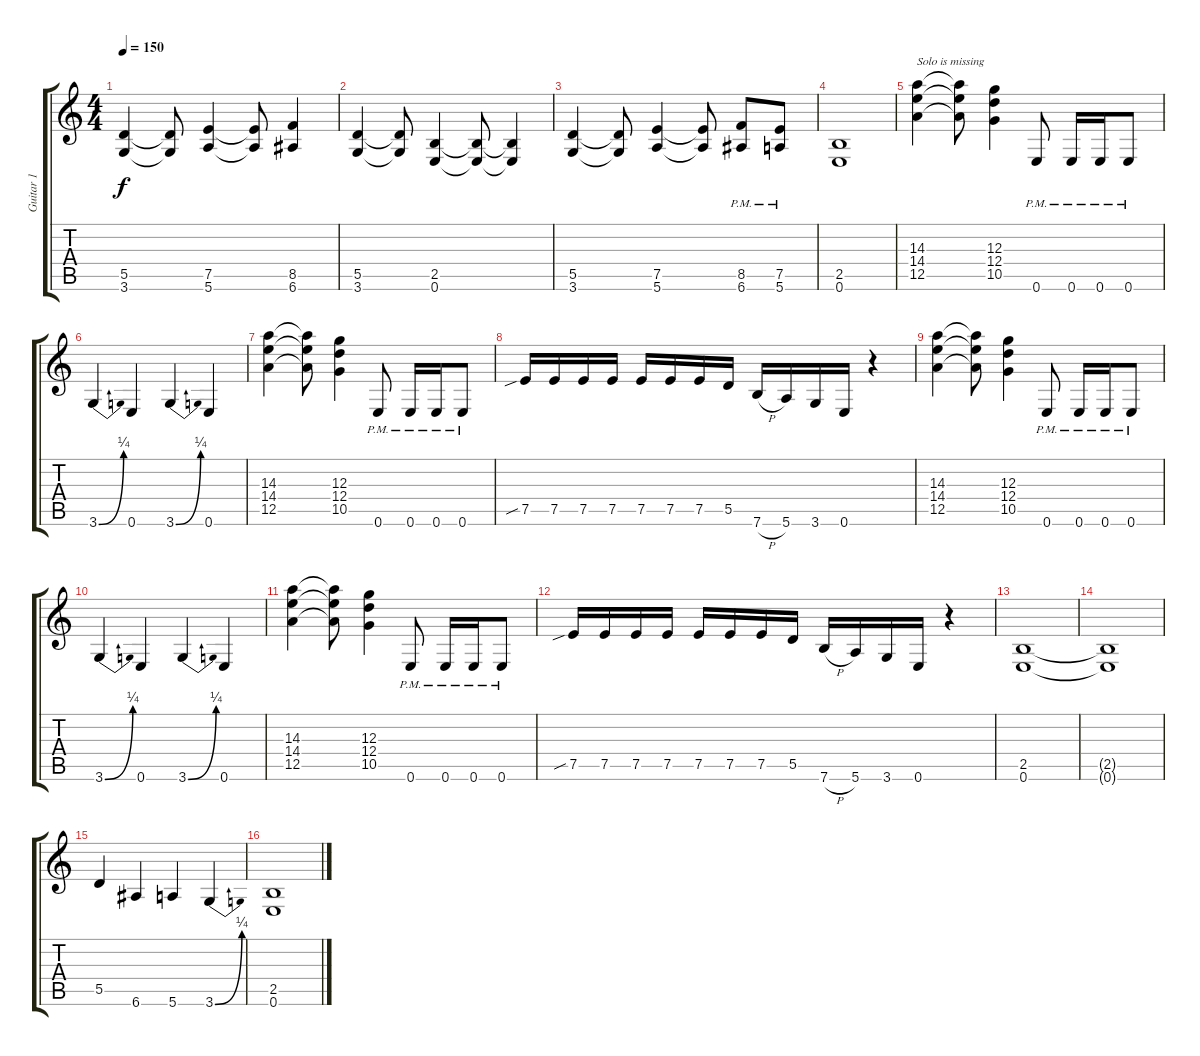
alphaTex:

\track ("Guitar 1" "Guitar 1") {instrument distortionguitar}
\staff {score tabs}
\tuning (E4 B3 G3 D3 A2 E2) {hide}
\ts (4 4)
\tempo 150
\clef g2
\ks c
(5.5 3.6).4{dy f} (5.5{t} 3.6{t}).8 (7.5 5.6).4 (7.5{t} 5.6{t}).8 (8.5 6.6).4 |
(5.5 3.6).4 (5.5{t} 3.6{t}).8 (2.5 0.6).4 (2.5{t} 0.6{t}).8 (2.5{t} 0.6{t}).4 |
(5.5 3.6).4 (5.5{t} 3.6{t}).8 (7.5 5.6).4 (7.5{t} 5.6{t}).8 (8.5{pm} 6.6{pm}).8 (7.5{pm} 5.6{pm}).8 |
(2.5 0.6).1 |
(14.3 14.4 12.5).4{txt "Solo is missing"} (14.3{t} 14.4{t} 12.5{t}).8 (12.3 12.4 10.5).4 0.6{pm}.8 0.6{pm}.16 0.6{pm}.16 0.6{pm}.8 |
3.6{be (bend 0 0 60 1)}.4 0.6.4 3.6{be (bend 0 0 60 1)}.4 0.6.4 |
(14.3 14.4 12.5).4 (14.3{t} 14.4{t} 12.5{t}).8 (12.3 12.4 10.5).4 0.6{pm}.8 0.6{pm}.16 0.6{pm}.16 0.6{pm}.8 |
7.5{sib}.16 7.5.16 7.5.16 7.5.16 7.5.16 7.5.16 7.5.16 5.5.16 7.6{h}.16 5.6.16 3.6.16 0.6.16 r.4 |
(14.3 14.4 12.5).4 (14.3{t} 14.4{t} 12.5{t}).8 (12.3 12.4 10.5).4 0.6{pm}.8 0.6{pm}.16 0.6{pm}.16 0.6{pm}.8 |
3.6{be (bend 0 0 60 1)}.4 0.6.4 3.6{be (bend 0 0 60 1)}.4 0.6.4 |
(14.3 14.4 12.5).4 (14.3{t} 14.4{t} 12.5{t}).8 (12.3 12.4 10.5).4 0.6{pm}.8 0.6{pm}.16 0.6{pm}.16 0.6{pm}.8 |
7.5{sib}.16 7.5.16 7.5.16 7.5.16 7.5.16 7.5.16 7.5.16 5.5.16 7.6{h}.16 5.6.16 3.6.16 0.6.16 r.4 |
(2.5 0.6).1 |
(2.5{t} 0.6{t}).1 |
5.5.4 6.6.4 5.6.4 3.6{be (bend 0 0 60 1)}.4 |
(2.5 0.6).1
